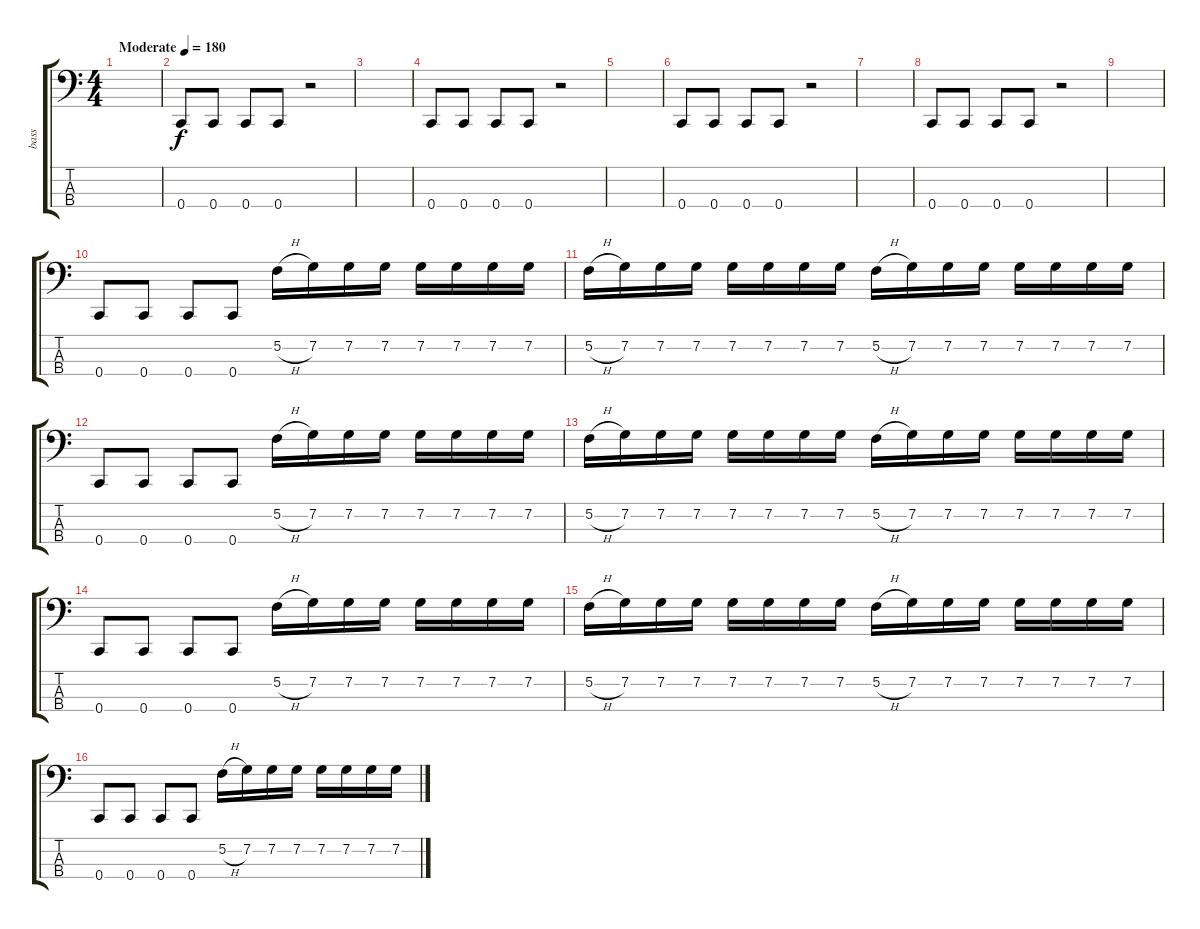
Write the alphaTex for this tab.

\track ("bass" "bass") {instrument electricbasspick}
\staff {score tabs}
\tuning (F2 C2 G1 C1) {hide}
\ts (4 4)
\tempo (180 "Moderate")
\clef f4
\ks c
|
0.4.8 0.4.8 0.4.8 0.4.8 r.2 |
|
0.4.8 0.4.8 0.4.8 0.4.8 r.2 |
|
0.4.8 0.4.8 0.4.8 0.4.8 r.2 |
|
0.4.8 0.4.8 0.4.8 0.4.8 r.2 |
|
0.4.8 0.4.8 0.4.8 0.4.8 5.2{h}.16 7.2.16 7.2.16 7.2.16 7.2.16 7.2.16 7.2.16 7.2.16 |
5.2{h}.16 7.2.16 7.2.16 7.2.16 7.2.16 7.2.16 7.2.16 7.2.16 5.2{h}.16 7.2.16 7.2.16 7.2.16 7.2.16 7.2.16 7.2.16 7.2.16 |
0.4.8 0.4.8 0.4.8 0.4.8 5.2{h}.16 7.2.16 7.2.16 7.2.16 7.2.16 7.2.16 7.2.16 7.2.16 |
5.2{h}.16 7.2.16 7.2.16 7.2.16 7.2.16 7.2.16 7.2.16 7.2.16 5.2{h}.16 7.2.16 7.2.16 7.2.16 7.2.16 7.2.16 7.2.16 7.2.16 |
0.4.8 0.4.8 0.4.8 0.4.8 5.2{h}.16 7.2.16 7.2.16 7.2.16 7.2.16 7.2.16 7.2.16 7.2.16 |
5.2{h}.16 7.2.16 7.2.16 7.2.16 7.2.16 7.2.16 7.2.16 7.2.16 5.2{h}.16 7.2.16 7.2.16 7.2.16 7.2.16 7.2.16 7.2.16 7.2.16 |
0.4.8 0.4.8 0.4.8 0.4.8 5.2{h}.16 7.2.16 7.2.16 7.2.16 7.2.16 7.2.16 7.2.16 7.2.16
